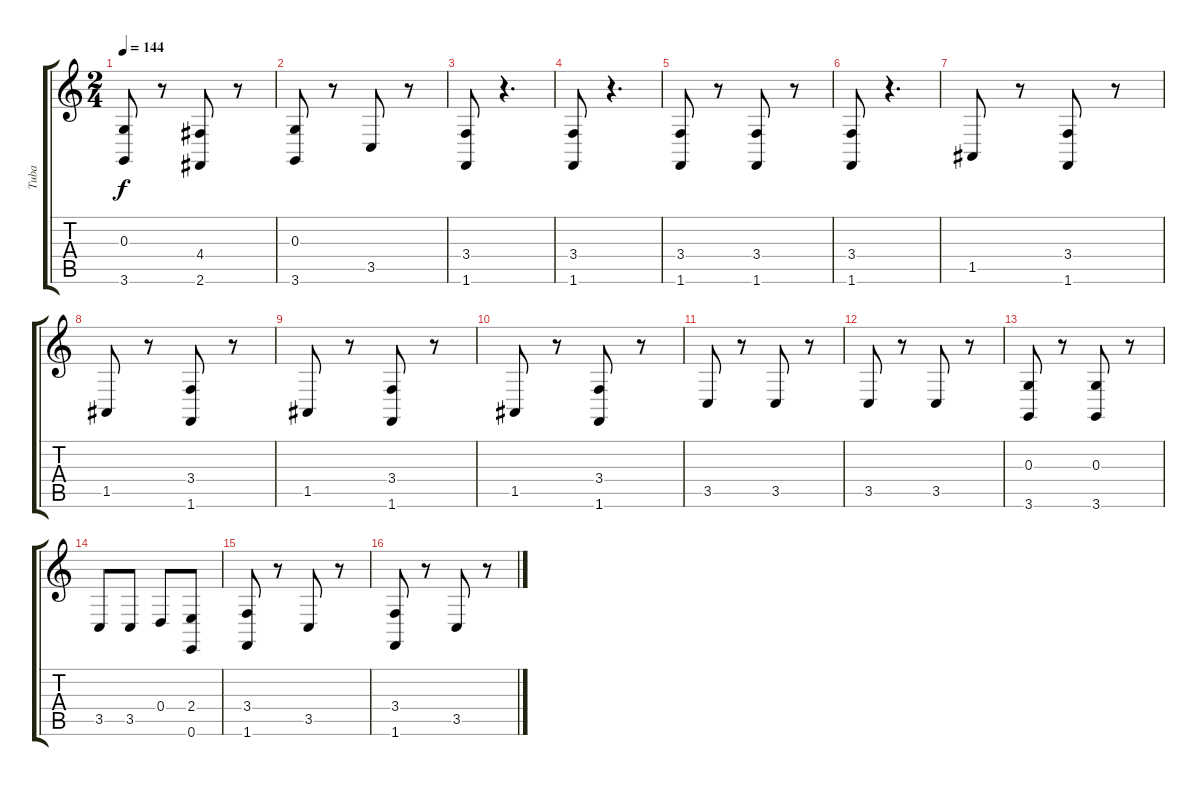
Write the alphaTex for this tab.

\track ("Tuba                " "Tuba      ") {instrument tuba}
\staff {score tabs}
\tuning (E4 B3 G3 D3 A2 E2) {hide}
\ts (2 4)
\tempo 144
\clef g2
\ks c
(0.3 3.6).8{dy f} r.8 (4.4 2.6).8 r.8 |
(0.3 3.6).8 r.8 3.5.8 r.8 |
(3.4 1.6).8 r.4{d} |
(3.4 1.6).8 r.4{d} |
(3.4 1.6).8 r.8 (3.4 1.6).8 r.8 |
(3.4 1.6).8 r.4{d} |
1.5.8 r.8 (3.4 1.6).8 r.8 |
1.5.8 r.8 (3.4 1.6).8 r.8 |
1.5.8 r.8 (3.4 1.6).8 r.8 |
1.5.8 r.8 (3.4 1.6).8 r.8 |
3.5.8 r.8 3.5.8 r.8 |
3.5.8 r.8 3.5.8 r.8 |
(0.3 3.6).8 r.8 (0.3 3.6).8 r.8 |
3.5.8 3.5.8 0.4.8 (2.4 0.6).8 |
(3.4 1.6).8 r.8 3.5.8 r.8 |
(3.4 1.6).8 r.8 3.5.8 r.8
